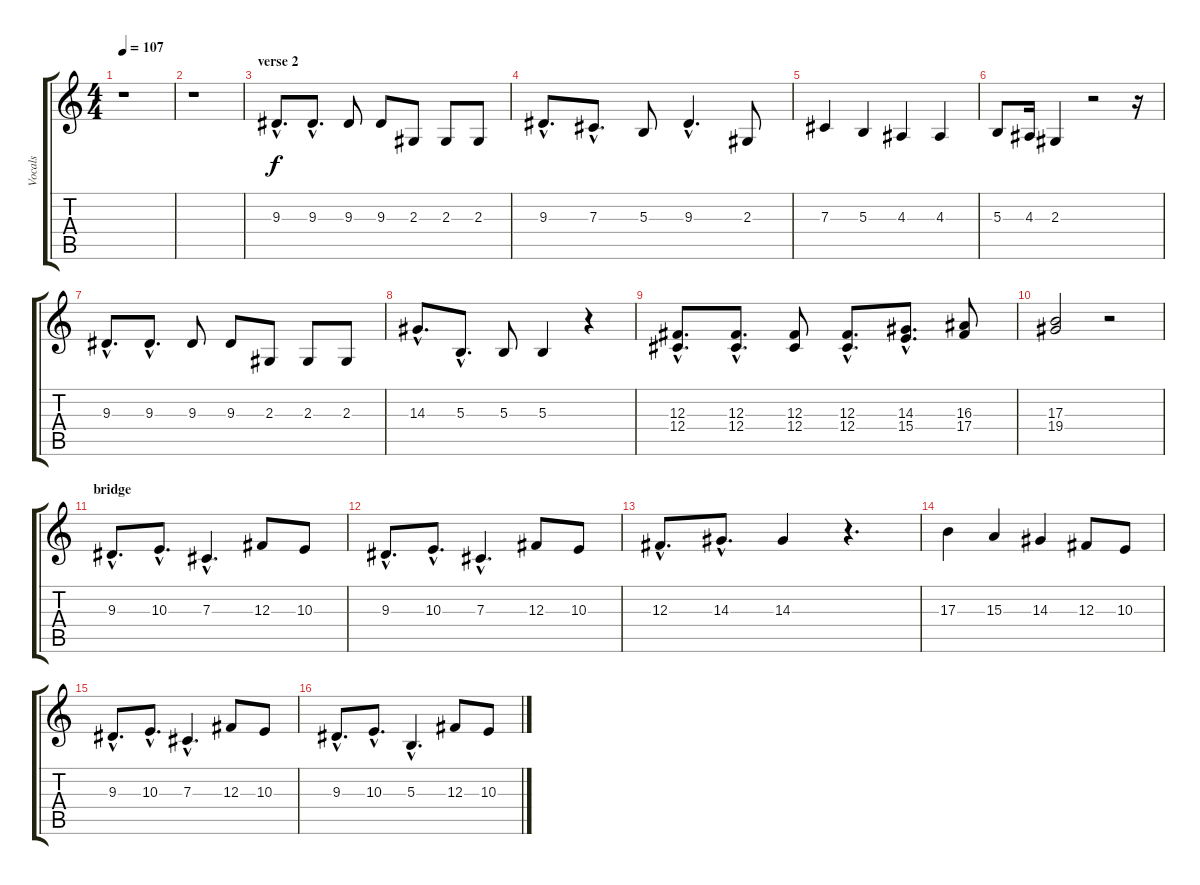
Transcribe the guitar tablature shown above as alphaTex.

\track ("Vocals" "Vocals") {instrument lead2sawtooth}
\staff {score tabs}
\tuning (Eb4 Bb3 Gb3 Db3 Ab2 Eb2) {hide}
\ts (4 4)
\tempo 107
\clef g2
\ks c
r.1{dy f} |
r.1 |
\section ("" "verse 2")
9.3{hac}.8{d} 9.3{hac}.8{d} 9.3.8 9.3.8 2.3.8 2.3.8 2.3.8 |
9.3{hac}.8{d} 7.3{hac}.8{d} 5.3.8 9.3{hac}.4{d} 2.3.8 |
7.3.4 5.3.4 4.3.4 4.3.4 |
5.3.8 4.3.16 2.3.4 r.2 r.16 |
9.3{hac}.8{d} 9.3{hac}.8{d} 9.3.8 9.3.8 2.3.8 2.3.8 2.3.8 |
14.3{hac}.8{d} 5.3{hac}.8{d} 5.3.8 5.3.4 r.4 |
(12.3{hac} 12.4{hac}).8{d} (12.3{hac} 12.4{hac}).8{d} (12.3 12.4).8 (12.3{hac} 12.4{hac}).8{d} (14.3{hac} 15.4{hac}).8{d} (16.3 17.4).8 |
(17.3 19.4).2 r.2 |
\section ("" "bridge")
9.3{hac}.8{d} 10.3{hac}.8{d} 7.3{hac}.4{d} 12.3.8 10.3.8 |
9.3{hac}.8{d} 10.3{hac}.8{d} 7.3{hac}.4{d} 12.3.8 10.3.8 |
12.3{hac}.8{d} 14.3{hac}.8{d} 14.3.4 r.4{d} |
17.3.4 15.3.4 14.3.4 12.3.8 10.3.8 |
9.3{hac}.8{d} 10.3{hac}.8{d} 7.3{hac}.4{d} 12.3.8 10.3.8 |
9.3{hac}.8{d} 10.3{hac}.8{d} 5.3{hac}.4{d} 12.3.8 10.3.8
